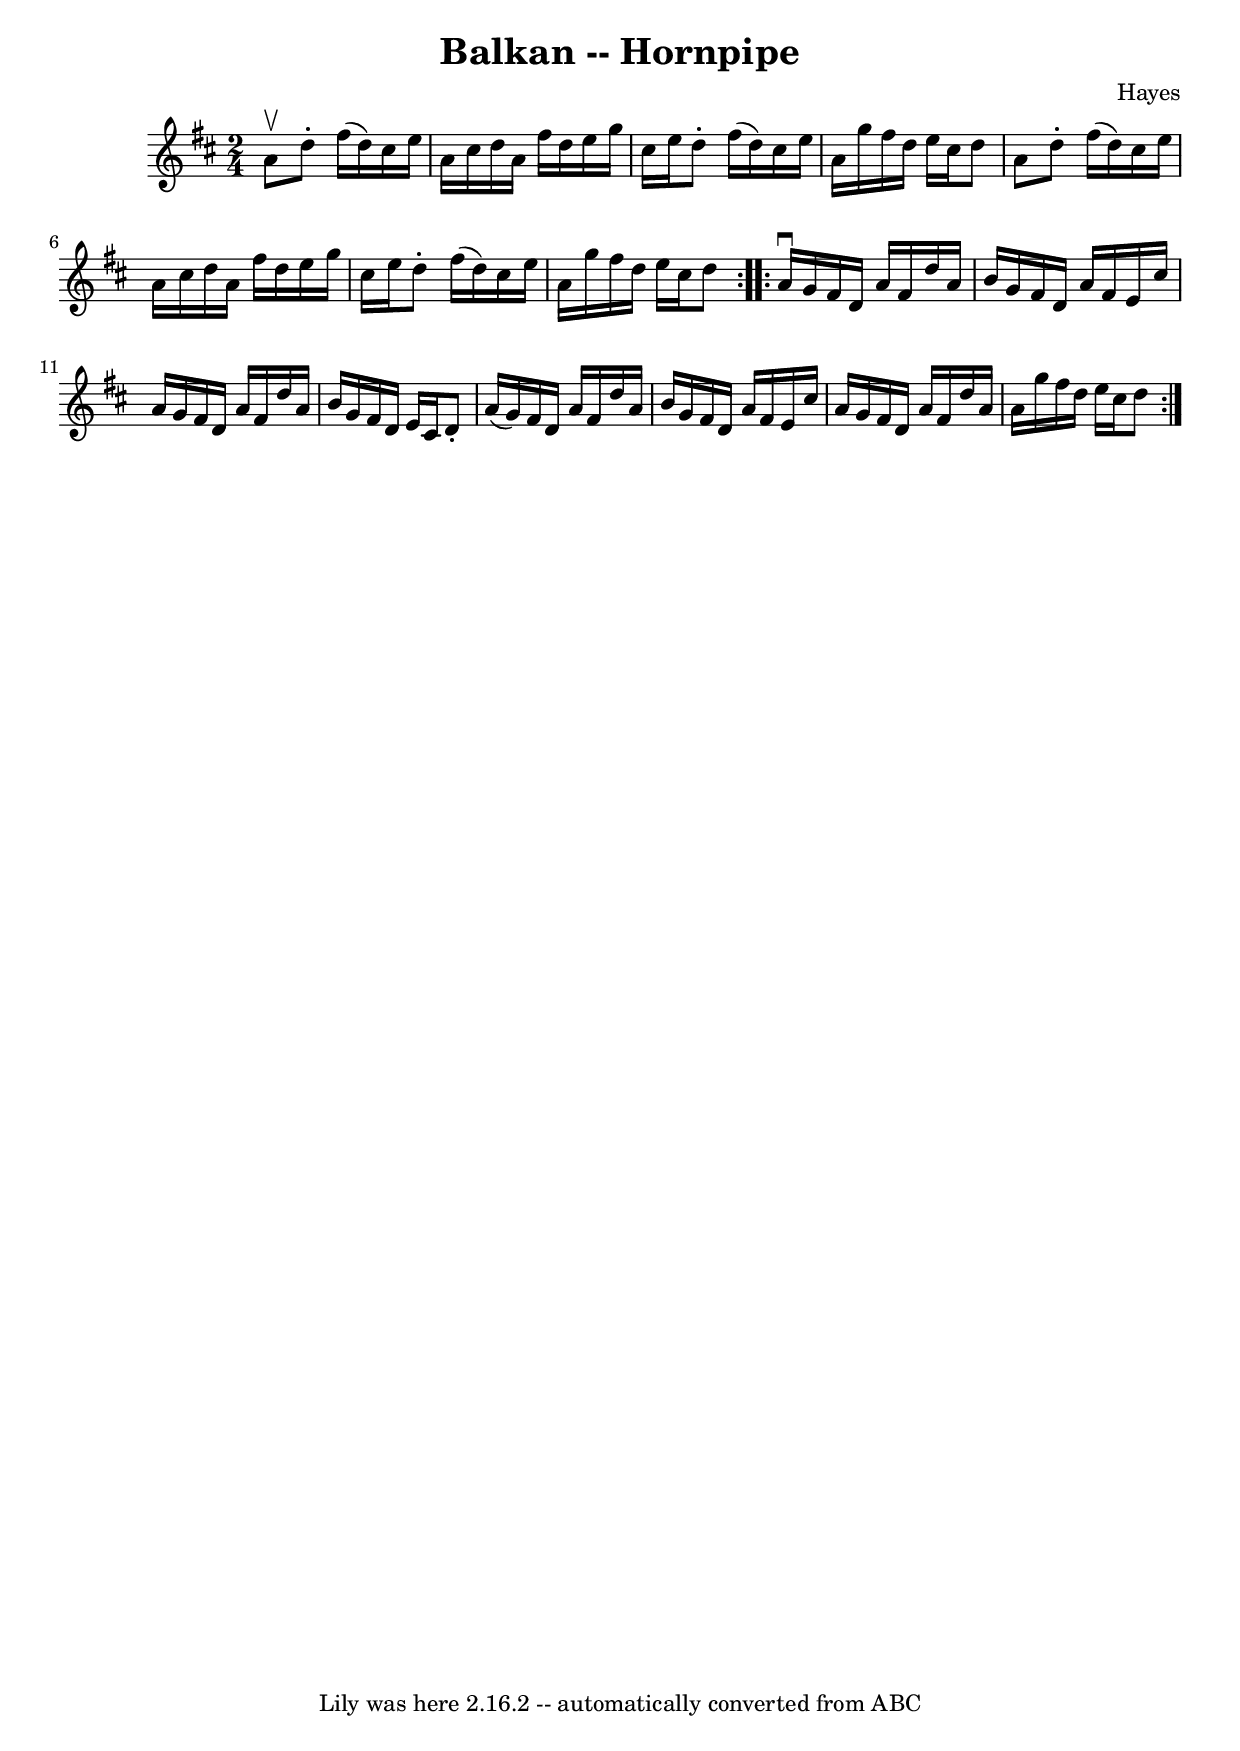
\version "2.16.2"
\include "Mammoth.ily"
\header {
  %% book = "Cole's 1000 Fiddle Tunes"
  composer = "Hayes"
  crossRefNumber = "1"
  footnotes = ""
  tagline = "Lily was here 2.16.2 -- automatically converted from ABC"
  title = "Balkan -- Hornpipe"

}
voicedefault =  {



  \repeat volta 2 {

    \time 2/4 
    \key d \major
    a'8^\upbow |
    d''8 -. fis''16 (d''16  -) cis''16 e''16 a'16 cis''16  |
    d''16 a'16 fis''16   
    d''16 e''16 g''16 cis''16 e''16  |
    d''8 -. fis''16 (
    d''16) cis''16 e''16 a'16 g''16  |
    fis''16 d''16    
    e''16 cis''16 d''8 a'8  |
    d''8 -. fis''16 (d''16)   
    cis''16 e''16 a'16 cis''16  |
    d''16 a'16 fis''16    
    d''16 e''16 g''16 cis''16 e''16  |
    d''8 -. fis''16 (
    d''16) cis''16 e''16 a'16 g''16  |
    fis''16 d''16    
    e''16 cis''16 d''8  
  }     
  \repeat volta 2 {
    a'16^\downbow g'16  
    |
    fis'16 d'16 a'16 fis'16 d''16 a'16 b'16 g'16  
    |
    fis'16 d'16 a'16 fis'16 e'16 cis''16 a'16 g'16  
    |
    fis'16 d'16 a'16 fis'16 d''16 a'16 b'16 g'16  
    |
    fis'16 d'16 e'16 cis'16 d'8 -. a'16 (g'16) 
    |
    fis'16 d'16 a'16 fis'16 d''16 a'16 b'16 g'16  
    |
    fis'16 d'16 a'16 fis'16 e'16 cis''16 a'16 g'16  
    |
    fis'16 d'16 a'16 fis'16 d''16 a'16 a'16 g''16  
    |
    fis''16 d''16 e''16 cis''16 d''8  
  }   

}

\score{
  <<

    \context Staff="default"
    {
      \voicedefault 
      
    }

  >>
  \layout {
    
  }
  \midi {
  }

}
